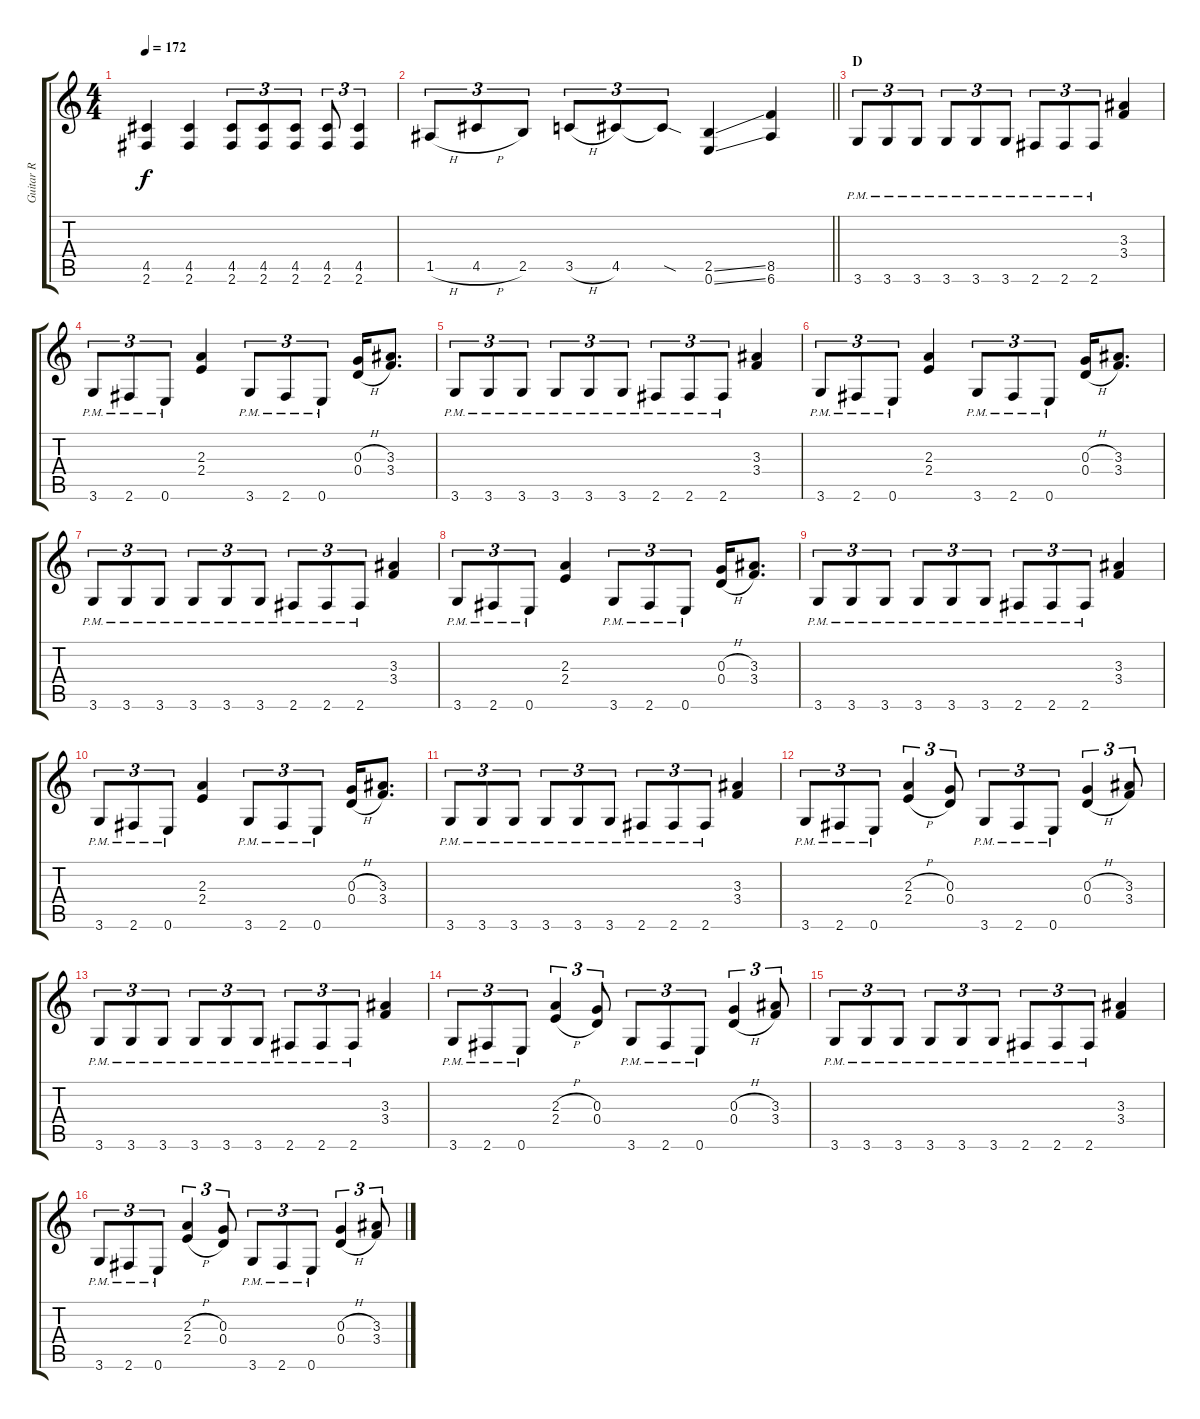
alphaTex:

\track ("Guitar R" "Guitar R") {instrument overdrivenguitar}
\staff {score tabs}
\tuning (E4 B3 G3 D3 A2 E2) {hide}
\ts (4 4)
\tempo 172
\clef g2
\ks c
(4.5 2.6).4{dy f} (4.5 2.6).4 (4.5 2.6).8{tu (3 2)} (4.5 2.6).8{tu (3 2)} (4.5 2.6).8{tu (3 2)} (4.5 2.6).8{tu (3 2)} (4.5 2.6).4{tu (3 2)} |
\barLineRight lightlight
1.5{h}.8{tu (3 2)} 4.5{h}.8{tu (3 2)} 2.5.8{tu (3 2)} 3.5{h}.8{tu (3 2)} 4.5.8{tu (3 2)} 4.5{sod t}.8{tu (3 2)} (2.5{ss} 0.6{ss}).4 (8.5 6.6).4 |
\section ("" "D")
3.6{pm}.8{tu (3 2)} 3.6{pm}.8{tu (3 2)} 3.6{pm}.8{tu (3 2)} 3.6{pm}.8{tu (3 2)} 3.6{pm}.8{tu (3 2)} 3.6{pm}.8{tu (3 2)} 2.6{pm}.8{tu (3 2)} 2.6{pm}.8{tu (3 2)} 2.6{pm}.8{tu (3 2)} (3.3 3.4).4 |
3.6{pm}.8{tu (3 2)} 2.6{pm}.8{tu (3 2)} 0.6{pm}.8{tu (3 2)} (2.3 2.4).4 3.6{pm}.8{tu (3 2)} 2.6{pm}.8{tu (3 2)} 0.6{pm}.8{tu (3 2)} (0.3{h} 0.4{h}).16 (3.3 3.4).8{d} |
3.6{pm}.8{tu (3 2)} 3.6{pm}.8{tu (3 2)} 3.6{pm}.8{tu (3 2)} 3.6{pm}.8{tu (3 2)} 3.6{pm}.8{tu (3 2)} 3.6{pm}.8{tu (3 2)} 2.6{pm}.8{tu (3 2)} 2.6{pm}.8{tu (3 2)} 2.6{pm}.8{tu (3 2)} (3.3 3.4).4 |
3.6{pm}.8{tu (3 2)} 2.6{pm}.8{tu (3 2)} 0.6{pm}.8{tu (3 2)} (2.3 2.4).4 3.6{pm}.8{tu (3 2)} 2.6{pm}.8{tu (3 2)} 0.6{pm}.8{tu (3 2)} (0.3{h} 0.4{h}).16 (3.3 3.4).8{d} |
3.6{pm}.8{tu (3 2)} 3.6{pm}.8{tu (3 2)} 3.6{pm}.8{tu (3 2)} 3.6{pm}.8{tu (3 2)} 3.6{pm}.8{tu (3 2)} 3.6{pm}.8{tu (3 2)} 2.6{pm}.8{tu (3 2)} 2.6{pm}.8{tu (3 2)} 2.6{pm}.8{tu (3 2)} (3.3 3.4).4 |
3.6{pm}.8{tu (3 2)} 2.6{pm}.8{tu (3 2)} 0.6{pm}.8{tu (3 2)} (2.3 2.4).4 3.6{pm}.8{tu (3 2)} 2.6{pm}.8{tu (3 2)} 0.6{pm}.8{tu (3 2)} (0.3{h} 0.4{h}).16 (3.3 3.4).8{d} |
3.6{pm}.8{tu (3 2)} 3.6{pm}.8{tu (3 2)} 3.6{pm}.8{tu (3 2)} 3.6{pm}.8{tu (3 2)} 3.6{pm}.8{tu (3 2)} 3.6{pm}.8{tu (3 2)} 2.6{pm}.8{tu (3 2)} 2.6{pm}.8{tu (3 2)} 2.6{pm}.8{tu (3 2)} (3.3 3.4).4 |
3.6{pm}.8{tu (3 2)} 2.6{pm}.8{tu (3 2)} 0.6{pm}.8{tu (3 2)} (2.3 2.4).4 3.6{pm}.8{tu (3 2)} 2.6{pm}.8{tu (3 2)} 0.6{pm}.8{tu (3 2)} (0.3{h} 0.4{h}).16 (3.3 3.4).8{d} |
3.6{pm}.8{tu (3 2)} 3.6{pm}.8{tu (3 2)} 3.6{pm}.8{tu (3 2)} 3.6{pm}.8{tu (3 2)} 3.6{pm}.8{tu (3 2)} 3.6{pm}.8{tu (3 2)} 2.6{pm}.8{tu (3 2)} 2.6{pm}.8{tu (3 2)} 2.6{pm}.8{tu (3 2)} (3.3 3.4).4 |
3.6{pm}.8{tu (3 2)} 2.6{pm}.8{tu (3 2)} 0.6{pm}.8{tu (3 2)} (2.3{h} 2.4{h}).4{tu (3 2)} (0.3 0.4).8{tu (3 2)} 3.6{pm}.8{tu (3 2)} 2.6{pm}.8{tu (3 2)} 0.6{pm}.8{tu (3 2)} (0.3{h} 0.4{h}).4{tu (3 2)} (3.3 3.4).8{tu (3 2)} |
3.6{pm}.8{tu (3 2)} 3.6{pm}.8{tu (3 2)} 3.6{pm}.8{tu (3 2)} 3.6{pm}.8{tu (3 2)} 3.6{pm}.8{tu (3 2)} 3.6{pm}.8{tu (3 2)} 2.6{pm}.8{tu (3 2)} 2.6{pm}.8{tu (3 2)} 2.6{pm}.8{tu (3 2)} (3.3 3.4).4 |
3.6{pm}.8{tu (3 2)} 2.6{pm}.8{tu (3 2)} 0.6{pm}.8{tu (3 2)} (2.3{h} 2.4{h}).4{tu (3 2)} (0.3 0.4).8{tu (3 2)} 3.6{pm}.8{tu (3 2)} 2.6{pm}.8{tu (3 2)} 0.6{pm}.8{tu (3 2)} (0.3{h} 0.4{h}).4{tu (3 2)} (3.3 3.4).8{tu (3 2)} |
3.6{pm}.8{tu (3 2)} 3.6{pm}.8{tu (3 2)} 3.6{pm}.8{tu (3 2)} 3.6{pm}.8{tu (3 2)} 3.6{pm}.8{tu (3 2)} 3.6{pm}.8{tu (3 2)} 2.6{pm}.8{tu (3 2)} 2.6{pm}.8{tu (3 2)} 2.6{pm}.8{tu (3 2)} (3.3 3.4).4 |
3.6{pm}.8{tu (3 2)} 2.6{pm}.8{tu (3 2)} 0.6{pm}.8{tu (3 2)} (2.3{h} 2.4{h}).4{tu (3 2)} (0.3 0.4).8{tu (3 2)} 3.6{pm}.8{tu (3 2)} 2.6{pm}.8{tu (3 2)} 0.6{pm}.8{tu (3 2)} (0.3{h} 0.4{h}).4{tu (3 2)} (3.3 3.4).8{tu (3 2)}
